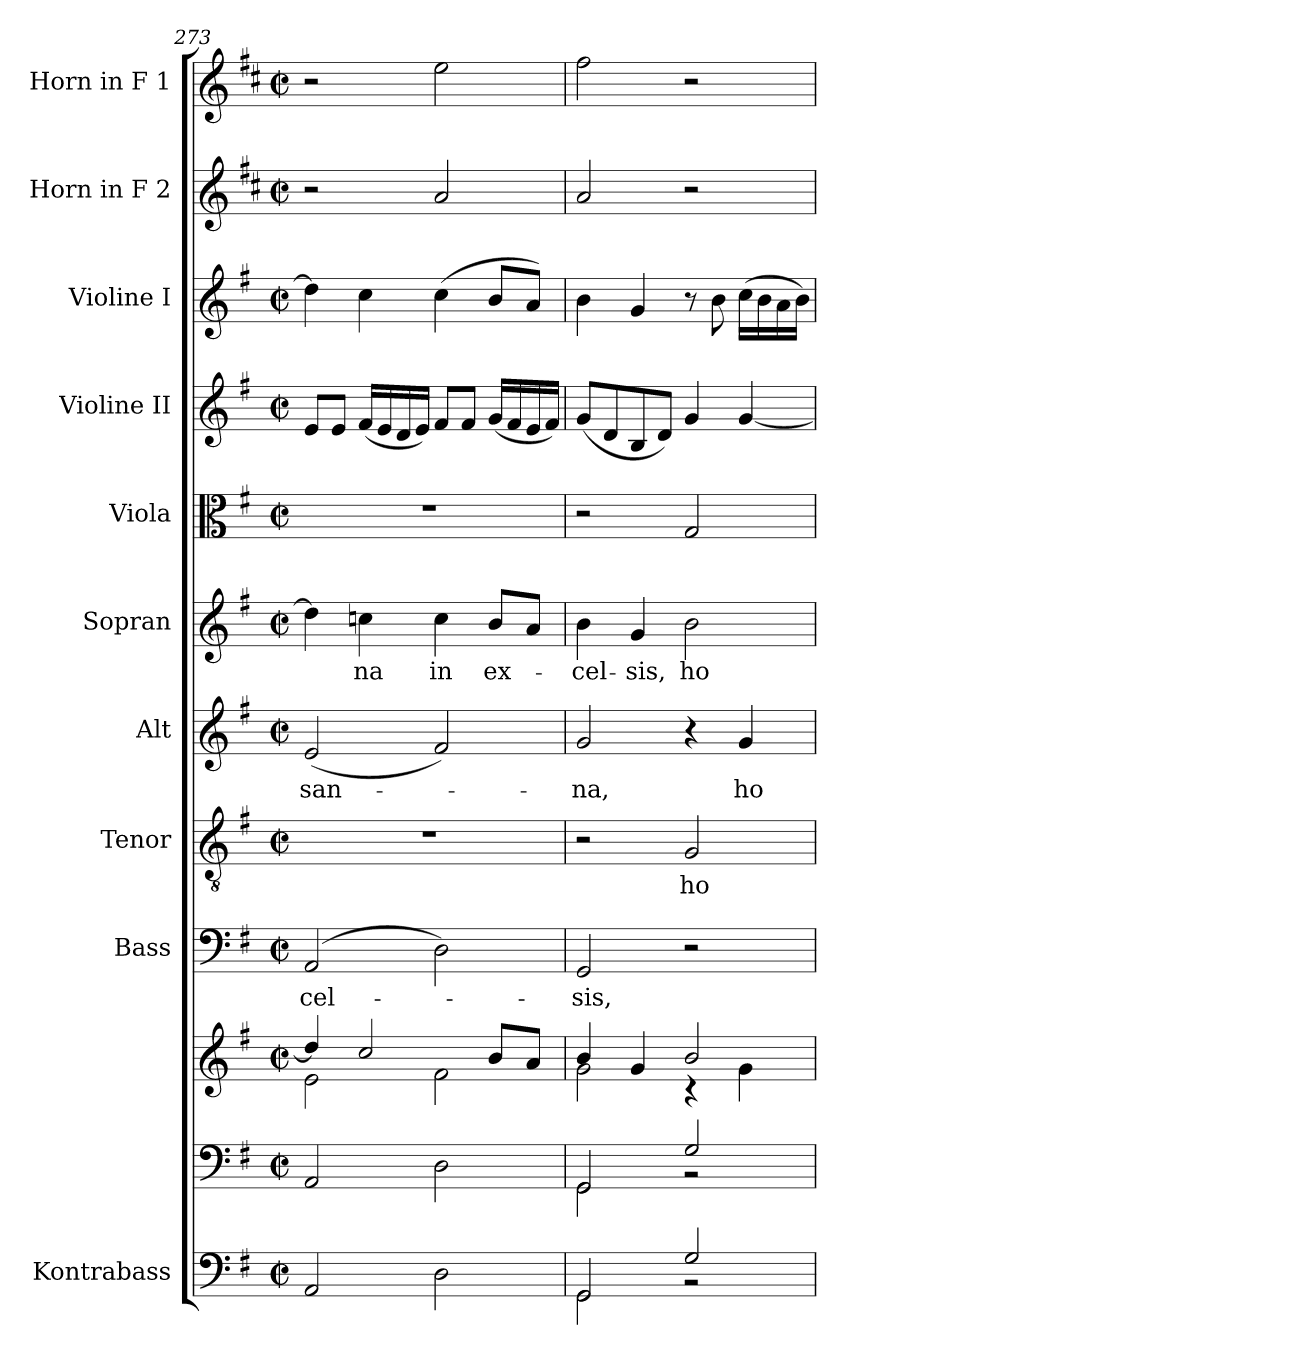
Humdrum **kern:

**kern	**kern	**kern	**kern	**text	**kern	**text	**kern	**text	**kern	**text	**kern	**kern	**kern	**kern	**kern
*part11	*part10	*part10	*part9	*part9	*part8	*part8	*part7	*part7	*part6	*part6	*part5	*part4	*part3	*part2	*part1
*staff12	*staff11	*staff10	*staff9	*staff9	*staff8	*staff8	*staff7	*staff7	*staff6	*staff6	*staff5	*staff4	*staff3	*staff2	*staff1
*I"Kontrabass	*	*	*I"Bass	*	*I"Tenor	*	*I"Alt	*	*I"Sopran	*	*I"Viola	*I"Violine II	*I"Violine I	*I"Horn in F 2	*I"Horn in F 1
*I'Kb.	*	*	*I'B.	*	*I'T.	*	*I'A.	*	*I'S.	*	*I'Vla.	*I'Vl. II	*I'Vl. I	*	*
*clefF4	*clefF4	*clefG2	*clefF4	*	*clefGv2	*	*clefG2	*	*clefG2	*	*clefC3	*clefG2	*clefG2	*clefG2	*clefG2
*ITrd7c12	*	*	*	*	*	*	*	*	*	*	*	*	*	*ITrd4c7	*ITrd4c7
*k[f#]	*k[f#]	*k[f#]	*k[f#]	*	*k[f#]	*	*k[f#]	*	*k[f#]	*	*k[f#]	*k[f#]	*k[f#]	*k[f#]	*k[f#]
*G:	*G:	*G:	*G:	*	*G:	*	*G:	*	*G:	*	*G:	*G:	*G:	*G:	*G:
*M2/2	*M2/2	*M2/2	*M2/2	*	*M2/2	*	*M2/2	*	*M2/2	*	*M2/2	*M2/2	*M2/2	*M2/2	*M2/2
*met(c|)	*met(c|)	*met(c|)	*met(c|)	*	*met(c|)	*	*met(c|)	*	*met(c|)	*	*met(c|)	*met(c|)	*met(c|)	*met(c|)	*met(c|)
=273	=273	=273	=273	=273	=273	=273	=273	=273	=273	=273	=273	=273	=273	=273	=273
*	*	*^	*	*	*	*	*	*	*	*	*	*	*	*	*
!	!	!	!	!	!LO:LY:b	!	!	!	!LO:LY:b	!	!	!	!	!	!	!
2AAA/	2AA/	4dd/]	2e\	(2AA/	-cel-	1r	.	(<2e/	-san-	4dd\]	.	1r	8e/L	4dd\]	2r	2r
.	.	.	.	.	.	.	.	.	.	.	.	.	8e/J	.	.	.
!	!	!	!	!	!	!	!	!	!	!	!LO:LY:b	!	!	!	!	!
.	.	2cc/	.	.	.	.	.	.	.	4ccn\	-na	.	(<16f#/LL	4cc\	.	.
.	.	.	.	.	.	.	.	.	.	.	.	.	16e/	.	.	.
.	.	.	.	.	.	.	.	.	.	.	.	.	16d/	.	.	.
.	.	.	.	.	.	.	.	.	.	.	.	.	16e/JJ)	.	.	.
!	!	!	!	!	!	!	!	!	!	!	!LO:LY:b	!	!	!	!	!
2DD\	2D\	.	2f#\	2D\)	.	.	.	2f#/)	.	4cc\	in	.	8f#/L	(>4cc\	2d/	2a\
.	.	.	.	.	.	.	.	.	.	.	.	.	8f#/J	.	.	.
!	!	!	!	!	!	!	!	!	!	!	!LO:LY:b	!	!	!	!	!
.	.	8b/L	.	.	.	.	.	.	.	8b/L	ex-	.	(<16g/LL	8b/L	.	.
.	.	.	.	.	.	.	.	.	.	.	.	.	16f#/	.	.	.
.	.	8a/J	.	.	.	.	.	.	.	8a/J	.	.	16e/	8a/J)	.	.
.	.	.	.	.	.	.	.	.	.	.	.	.	16f#/JJ)	.	.	.
!!LO:PB:g=z
=274	=274	=274	=274	=274	=274	=274	=274	=274	=274	=274	=274	=274	=274	=274	=274	=274
*^	*^	*	*	*	*	*	*	*	*	*	*	*	*	*	*	*
!	!	!	!	!	!	!	!LO:LY:b	!	!	!	!LO:LY:b	!	!LO:LY:b	!	!	!	!	!
2GGG/	2GGG\	2GG/	2GG\	4b/	2g\	2GG/	-sis,	2r	.	2g/	-na,	4b\	-cel-	2r	(<8g/L	4b\	2d/	2b\
.	.	.	.	.	.	.	.	.	.	.	.	.	.	.	8d/	.	.	.
!	!	!	!	!	!	!	!	!	!	!	!	!	!LO:LY:b	!	!	!	!	!
.	.	.	.	4g/	.	.	.	.	.	.	.	4g/	-sis,	.	8B/	4g/	.	.
.	.	.	.	.	.	.	.	.	.	.	.	.	.	.	8d/J)	.	.	.
!	!	!	!	!	!	!	!	!	!LO:LY:b	!	!	!	!LO:LY:b	!	!	!	!	!
2GG/	2rBB	2G/	2rBB	2b/	4rc	2r	.	2G/	ho-	4r	.	2b\	ho-	2G/	4g/	8r	2r	2r
.	.	.	.	.	.	.	.	.	.	.	.	.	.	.	.	8b\	.	.
!	!	!	!	!	!	!	!	!	!	!	!LO:LY:b	!	!	!	!	!	!	!
.	.	.	.	.	4g\	.	.	.	.	4g/	ho-	.	.	.	[4g/	(>16cc\LL	.	.
.	.	.	.	.	.	.	.	.	.	.	.	.	.	.	.	16b\	.	.
.	.	.	.	.	.	.	.	.	.	.	.	.	.	.	.	16a\	.	.
.	.	.	.	.	.	.	.	.	.	.	.	.	.	.	.	16b\JJ)	.	.
*v	*v	*	*	*	*	*	*	*	*	*	*	*	*	*	*	*	*	*
*	*v	*v	*	*	*	*	*	*	*	*	*	*	*	*	*	*	*
*	*	*v	*v	*	*	*	*	*	*	*	*	*	*	*	*	*
=	=	=	=	=	=	=	=	=	=	=	=	=	=	=	=
*-	*-	*-	*-	*-	*-	*-	*-	*-	*-	*-	*-	*-	*-	*-	*-
